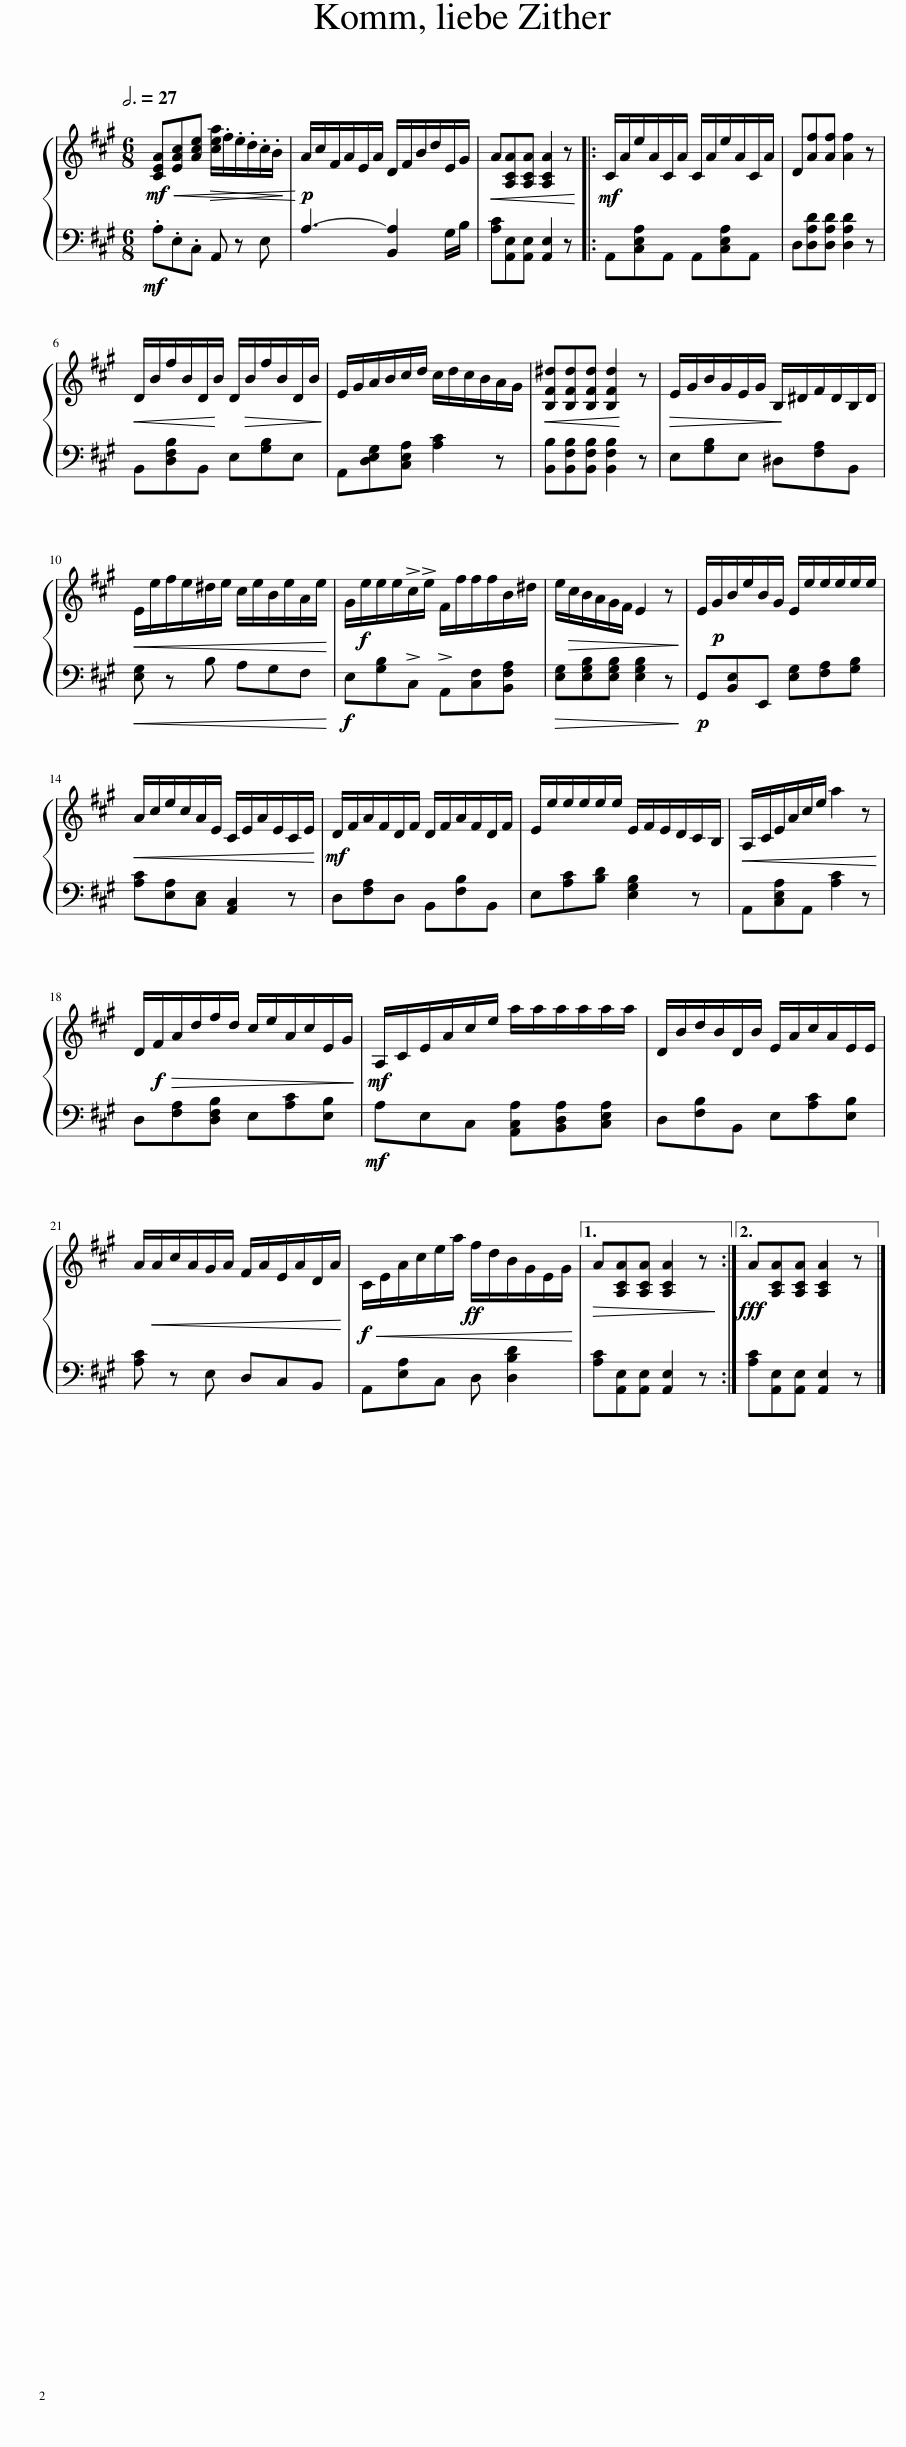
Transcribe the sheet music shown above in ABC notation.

X:1
%%score { 1 | 2 }
L:1/8
Q:3/4=27
M:6/8
I:linebreak $
K:A
V:1 treble
V:2 bass
V:1
!mf!!<(! [CEA][EAc][Ace]!>(! [cea]/.f/.e/.d/.c/.B/!<)!!>)! |!p! A/c/F/A/E/A/ D/F/B/d/E/G/ |!<(! A[A,CA][A,CA] [A,CA]2 z!<)! |:!mf! C/A/e/A/C/A/ C/A/e/A/C/A/ | D[Af][Af] [Af]2 z |$ %5
!<(! D/B/f/B/D/B/ D/!>(!B/f/B/D/B/!<)!!>)! | E/G/A/B/c/d/ c/d/c/B/A/G/ |!<(! [B,F^d][B,Fd][B,Fd] [B,Fd]2 z!<)! |!>(! E/G/B/G/E/G/ B,/^D/F/D/B,/D/!>)! |$!<(! E/e/f/e/^d/e/ c/e/B/e/A/e/!<)! | %10
 G/!f!e/e/e/!>!c/!>!e/ F/f/f/f/B/^d/ | e/!>(!c/B/A/G/F/ E2 z!>)! | E/!p!G/B/e/B/G/ E/e/e/e/e/e/ |$!<(! A/c/e/c/A/E/ C/E/A/E/C/E/!<)! |!mf! D/F/A/F/D/F/ D/F/A/F/D/F/ | %15
 E/e/e/e/e/e/ E/F/E/D/C/B,/ |!<(! A,/C/E/A/c/e/ a2 z!<)! |$ D/!f!F/!>(!A/d/f/d/ c/e/A/c/E/G/!>)! |!mf! A,/C/E/A/c/e/ a/a/a/a/a/a/ | D/B/d/B/D/B/ E/A/c/A/E/E/ |$ %20
 A/!<(!A/c/A/G/A/ F/A/E/A/D/A/!<)! |!f!!<(! C/E/A/c/e/a/!ff! f/d/B/G/E/G/!<)! |1!>(! A[A,CA][A,CA] [A,CA]2 z!>)! :|2!fff! A[A,CA][A,CA] [A,CA]2 z |] %24
V:2
!mf! .A,.E,.C, A,, z E, | A,3- [B,,A,]2 G,/B,/ | [A,C][A,,E,][A,,E,] [A,,E,]2 z |: A,,[C,E,A,]A,, A,,[C,E,A,]A,, | D,[D,A,D][D,A,D] [D,A,D]2 z |$ %5
 B,,[D,F,B,]B,, E,[G,B,]E, | A,,[D,E,G,][C,E,A,] [A,C]2 z | [B,,B,][B,,F,B,][B,,F,B,] [B,,F,B,]2 z | E,[G,B,]E, ^D,[F,A,]B,, |$!<(! [E,G,] z B, A,G,F,!<)! | %10
!f! E,[G,B,]!>!C, !>!A,,[C,F,][B,,F,A,] |!>(! [E,G,][E,G,B,][E,G,B,] [E,G,B,]2 z!>)! |!p! G,,[B,,E,]E,, [E,G,][F,A,][G,B,] |$ [A,C][E,A,][C,E,] [A,,C,]2 z | D,[F,A,]D, B,,[F,B,]B,, | %15
 E,[A,C][B,D] [E,G,B,]2 z | A,,[C,E,A,]A,, [A,C]2 z |$ D,[F,A,][D,F,B,] E,[A,C][E,B,] |!mf! A,E,C, [A,,C,A,][B,,D,A,][C,E,A,] | D,[F,B,]B,, E,[A,C][E,B,] |$ %20
 [A,C] z E, D,C,B,, | A,,[E,A,]C, D, [D,B,D]2 |1 [A,C][A,,E,][A,,E,] [A,,E,]2 z :|2 [A,C][A,,E,][A,,E,] [A,,E,]2 z |] %24
